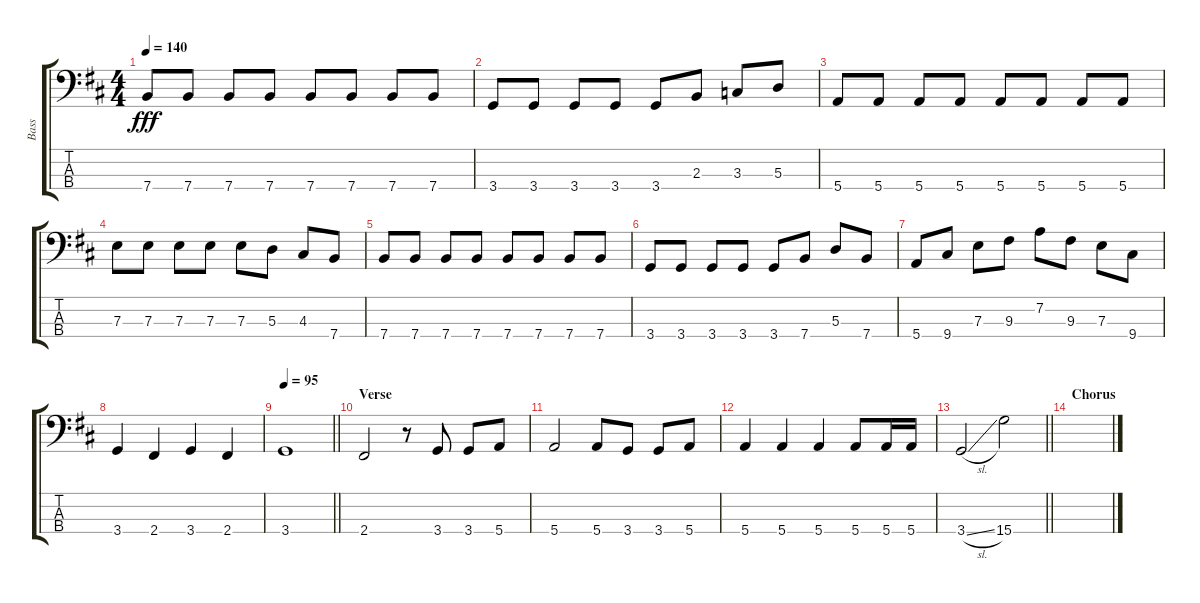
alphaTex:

\track ("Bass" "Bass") {instrument electricbasspick}
\staff {score tabs}
\tuning (G2 D2 A1 E1) {hide}
\ts (4 4)
\tempo 140
\clef f4
\ks d
7.4.8{dy fff} 7.4.8 7.4.8 7.4.8 7.4.8 7.4.8 7.4.8 7.4.8 |
3.4.8 3.4.8 3.4.8 3.4.8 3.4.8 2.3.8 3.3.8 5.3.8 |
5.4.8 5.4.8 5.4.8 5.4.8 5.4.8 5.4.8 5.4.8 5.4.8 |
7.3.8 7.3.8 7.3.8 7.3.8 7.3.8 5.3.8 4.3.8 7.4.8 |
7.4.8 7.4.8 7.4.8 7.4.8 7.4.8 7.4.8 7.4.8 7.4.8 |
3.4.8 3.4.8 3.4.8 3.4.8 3.4.8 7.4.8 5.3.8 7.4.8 |
5.4.8 9.4.8 7.3.8 9.3.8 7.2.8 9.3.8 7.3.8 9.4.8 |
3.4.4 2.4.4 3.4.4 2.4.4 |
\tempo 95
\barLineRight lightlight
3.4.1 |
\section ("" "Verse")
2.4.2 r.8 3.4.8 3.4.8 5.4.8 |
5.4.2 5.4.8 3.4.8 3.4.8 5.4.8 |
5.4.4 5.4.4 5.4.4 5.4.8 5.4.16 5.4.16 |
\barLineRight lightlight
3.4{sl}.2 15.4.2 |
\section ("" "Chorus")
